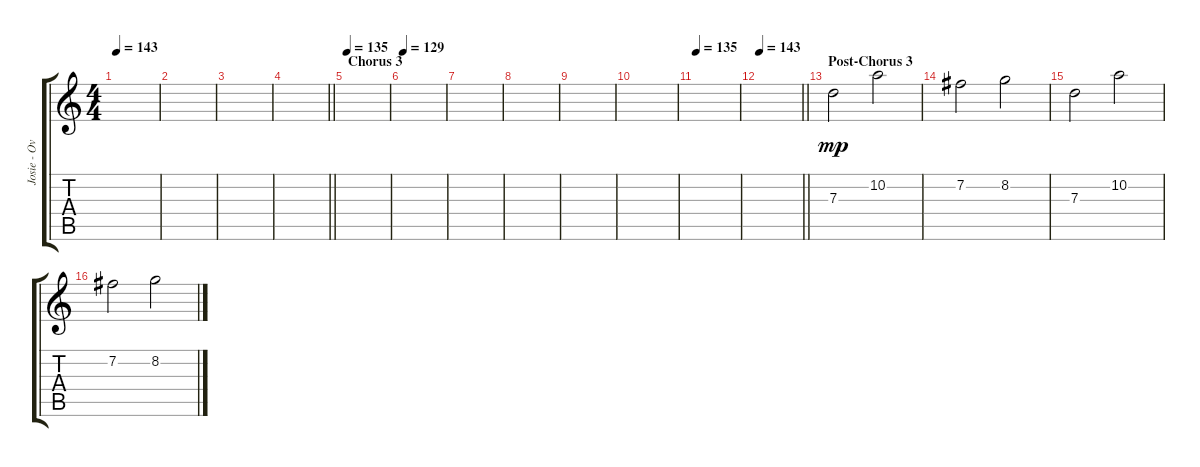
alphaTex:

\track ("Josie - Overdub 2" "Josie - Ov") {instrument overdrivenguitar}
\staff {score tabs}
\tuning (E4 B3 G3 D3 A2 E2) {hide}
\ts (4 4)
\tempo 143
\clef g2
\ks c
|
|
|
\barLineRight lightlight
|
\section ("" "Chorus 3")
\tempo 135
|
\tempo 129
|
|
|
|
|
\tempo 135
|
\tempo 143
\barLineRight lightlight
|
\section ("" "Post-Chorus 3")
7.3.2{dy mp} 10.2.2 |
7.2.2 8.2.2 |
7.3.2 10.2.2 |
7.2.2 8.2.2
